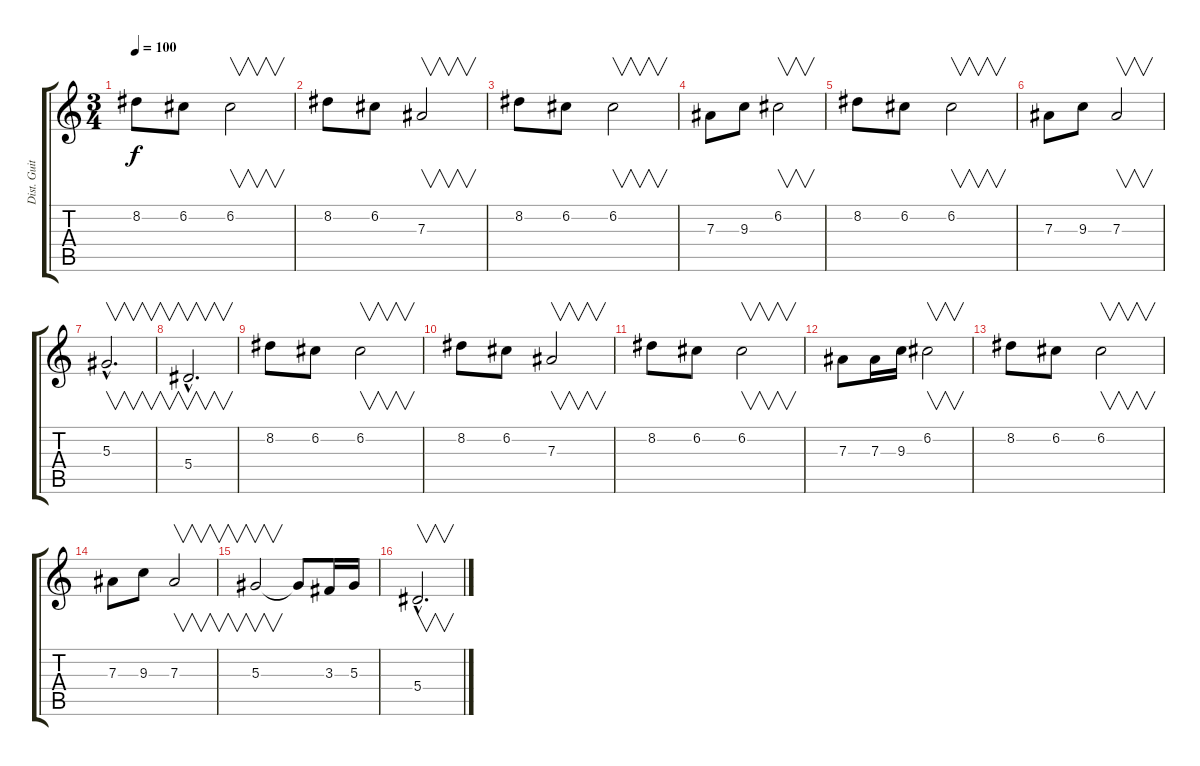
\track ("Dist. Guitar" "Dist. Guit") {instrument distortionguitar}
\staff {score tabs}
\tuning (C4 G3 Eb3 Bb2 F2 C2) {hide}
\ts (3 4)
\tempo 100
\clef g2
\ks c
8.2.8{dy f} 6.2.8 6.2.2{v} |
8.2.8 6.2.8 7.3.2{v} |
8.2.8 6.2.8 6.2.2{v} |
7.3.8 9.3.8 6.2.2{v} |
8.2.8 6.2.8 6.2.2{v} |
7.3.8 9.3.8 7.3.2{v} |
5.3{hac}.2{v d} |
5.4{hac}.2{v d} |
8.2.8 6.2.8 6.2.2{v} |
8.2.8 6.2.8 7.3.2{v} |
8.2.8 6.2.8 6.2.2{v} |
7.3.8 7.3.16 9.3.16 6.2.2{v} |
8.2.8 6.2.8 6.2.2{v} |
7.3.8 9.3.8 7.3.2{v} |
5.3.2{v} 5.3{t}.8 3.3.16 5.3.16 |
5.4{hac}.2{v d}
